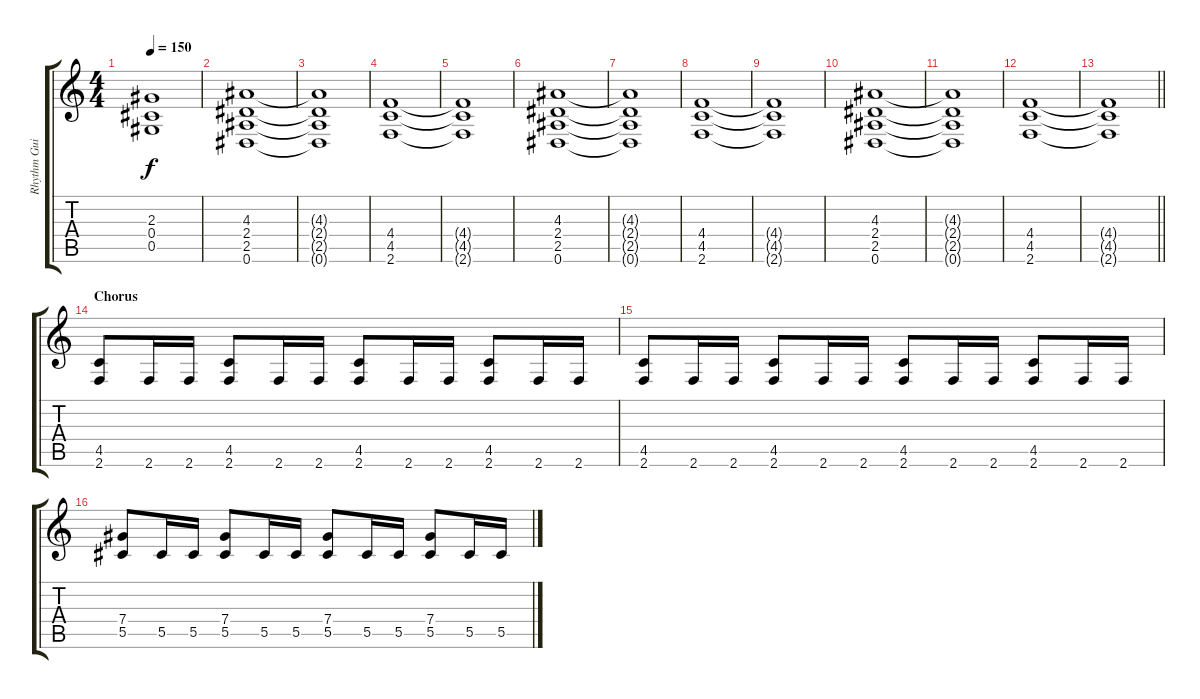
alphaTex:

\track ("Rhythm Guitar" "Rhythm Gui") {instrument distortionguitar}
\staff {score tabs}
\tuning (Eb4 Bb3 Gb3 Db3 Ab2 Eb2) {hide}
\ts (4 4)
\tempo 150
\clef g2
\ks c
(2.3{t} 0.4{t} 0.5{t}).1{dy f} |
(4.3 2.4 2.5 0.6).1 |
(4.3{t} 2.4{t} 2.5{t} 0.6{t}).1 |
(4.4 4.5 2.6).1 |
(4.4{t} 4.5{t} 2.6{t}).1 |
(4.3 2.4 2.5 0.6).1 |
(4.3{t} 2.4{t} 2.5{t} 0.6{t}).1 |
(4.4 4.5 2.6).1 |
(4.4{t} 4.5{t} 2.6{t}).1 |
(4.3 2.4 2.5 0.6).1 |
(4.3{t} 2.4{t} 2.5{t} 0.6{t}).1 |
(4.4 4.5 2.6).1 |
\barLineRight lightlight
(4.4{t} 4.5{t} 2.6{t}).1 |
\section ("" "Chorus")
(4.5 2.6).8 2.6.16 2.6.16 (4.5 2.6).8 2.6.16 2.6.16 (4.5 2.6).8 2.6.16 2.6.16 (4.5 2.6).8 2.6.16 2.6.16 |
(4.5 2.6).8 2.6.16 2.6.16 (4.5 2.6).8 2.6.16 2.6.16 (4.5 2.6).8 2.6.16 2.6.16 (4.5 2.6).8 2.6.16 2.6.16 |
(7.4 5.5).8 5.5.16 5.5.16 (7.4 5.5).8 5.5.16 5.5.16 (7.4 5.5).8 5.5.16 5.5.16 (7.4 5.5).8 5.5.16 5.5.16
